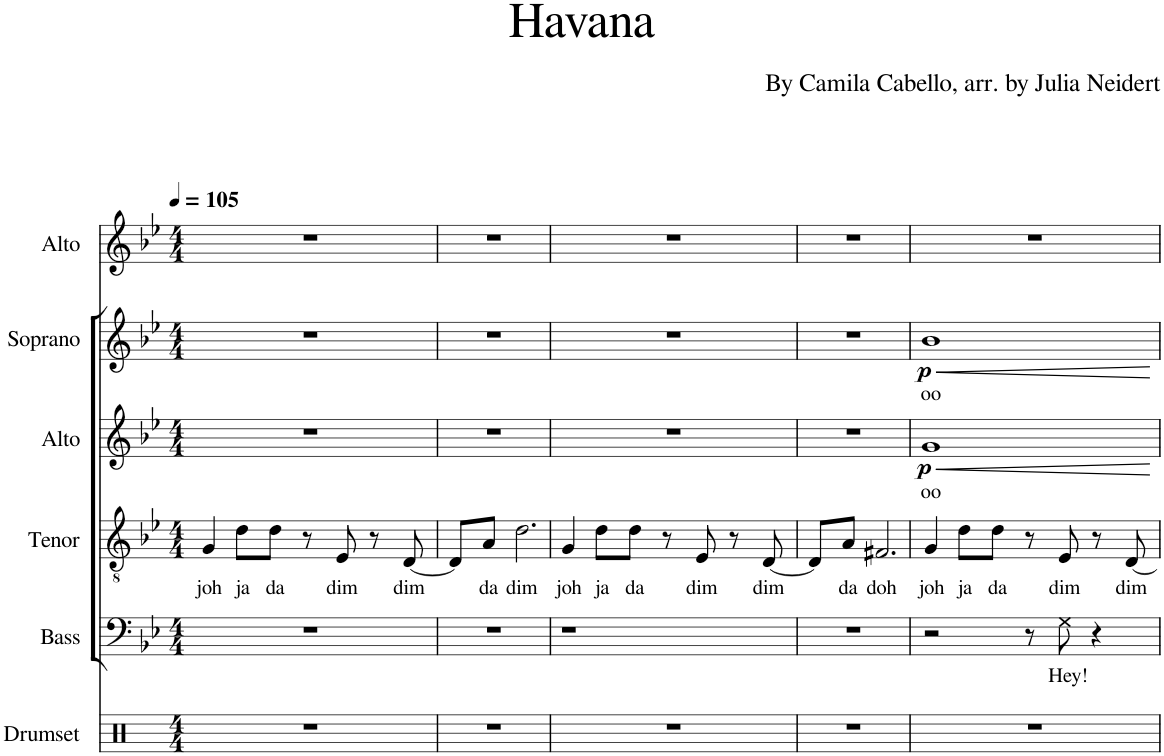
**kern	**kern	**text	**kern	**text	**kern	**text	**dynam	**kern	**text	**dynam	**kern
*part6	*part5	*part5	*part4	*part4	*part3	*part3	*part3	*part2	*part2	*part2	*part1
*staff6	*staff5	*staff5	*staff4	*staff4	*staff3	*staff3	*staff3	*staff2	*staff2	*staff2	*staff1
*I"Drumset	*I"Bass	*	*I"Tenor	*	*I"Alto	*	*	*I"Soprano	*	*	*I"Alto
*I'Drs.	*I'B.	*	*I'T.	*	*I'A.	*	*	*I'S.	*	*	*I'A.
*clefX	*clefF4	*	*clefGv2	*	*clefG2	*	*	*clefG2	*	*	*clefG2
*k[]	*k[b-e-]	*	*k[b-e-]	*	*k[b-e-]	*	*	*k[b-e-]	*	*	*k[b-e-]
*M4/4	*M4/4	*	*M4/4	*	*M4/4	*	*	*M4/4	*	*	*M4/4
*MM105	*MM105	*	*MM105	*	*MM105	*	*	*MM105	*	*	*MM105
=1	=1	=1	=1	=1	=1	=1	=1	=1	=1	=1	=1
!	!	!	!	!LO:LY:b	!	!	!	!	!	!	!
1r	1r	.	4G/	joh	1r	.	.	1r	.	.	1r
!	!	!	!	!LO:LY:b	!	!	!	!	!	!	!
.	.	.	8d\L	ja	.	.	.	.	.	.	.
!	!	!	!	!LO:LY:b	!	!	!	!	!	!	!
.	.	.	8d\J	da	.	.	.	.	.	.	.
.	.	.	8r	.	.	.	.	.	.	.	.
!	!	!	!	!LO:LY:b	!	!	!	!	!	!	!
.	.	.	8E-/	dim	.	.	.	.	.	.	.
.	.	.	8r	.	.	.	.	.	.	.	.
!	!	!	!	!LO:LY:b	!	!	!	!	!	!	!
.	.	.	[8D/	dim	.	.	.	.	.	.	.
=2	=2	=2	=2	=2	=2	=2	=2	=2	=2	=2	=2
1r	1r	.	8D/L]	.	1r	.	.	1r	.	.	1r
!	!	!	!	!LO:LY:b	!	!	!	!	!	!	!
.	.	.	8A/J	da	.	.	.	.	.	.	.
!	!	!	!	!LO:LY:b	!	!	!	!	!	!	!
.	.	.	2.d\	dim	.	.	.	.	.	.	.
=3	=3	=3	=3	=3	=3	=3	=3	=3	=3	=3	=3
!	!	!	!	!LO:LY:b	!	!	!	!	!	!	!
1r	1r	.	4G/	joh	1r	.	.	1r	.	.	1r
!	!	!	!	!LO:LY:b	!	!	!	!	!	!	!
.	.	.	8d\L	ja	.	.	.	.	.	.	.
!	!	!	!	!LO:LY:b	!	!	!	!	!	!	!
.	.	.	8d\J	da	.	.	.	.	.	.	.
.	.	.	8r	.	.	.	.	.	.	.	.
!	!	!	!	!LO:LY:b	!	!	!	!	!	!	!
.	.	.	8E-/	dim	.	.	.	.	.	.	.
.	.	.	8r	.	.	.	.	.	.	.	.
!	!	!	!	!LO:LY:b	!	!	!	!	!	!	!
.	.	.	[8D/	dim	.	.	.	.	.	.	.
=4	=4	=4	=4	=4	=4	=4	=4	=4	=4	=4	=4
1r	1r	.	8D/L]	.	1r	.	.	1r	.	.	1r
!	!	!	!	!LO:LY:b	!	!	!	!	!	!	!
.	.	.	8A/J	da	.	.	.	.	.	.	.
!	!	!	!	!LO:LY:b	!	!	!	!	!	!	!
.	.	.	2.F#X/	doh	.	.	.	.	.	.	.
=5	=5	=5	=5	=5	=5	=5	=5	=5	=5	=5	=5
!	!	!	!	!LO:LY:b	!	!LO:LY:b	!LO:HP:b	!	!LO:LY:b	!LO:HP:b	!
!	!	!	!	!	!	!	!LO:DY:n=1:b	!	!	!LO:DY:n=1:b	!
1r	2r	.	4G/	joh	1g	oo	< p	1b-	oo	< p	1r
!	!	!	!	!LO:LY:b	!	!	!	!	!	!	!
.	.	.	8d\L	ja	.	.	.	.	.	.	.
!	!	!	!	!LO:LY:b	!	!	!	!	!	!	!
.	.	.	8d\J	da	.	.	.	.	.	.	.
.	8r	.	8r	.	.	.	.	.	.	.	.
!	!	!LO:LY:b	!	!LO:LY:b	!	!	!	!	!	!	!
.	8G\	Hey!	8E-/	dim	.	.	.	.	.	.	.
.	4r	.	8r	.	.	.	.	.	.	.	.
!	!	!	!	!LO:LY:b	!	!	!	!	!	!	!
.	.	.	[8D/	dim	.	.	.	.	.	.	.
.	.	.	.	.	.	.	[	.	.	[	.
=	=	=	=	=	=	=	=	=	=	=	=
*-	*-	*-	*-	*-	*-	*-	*-	*-	*-	*-	*-
